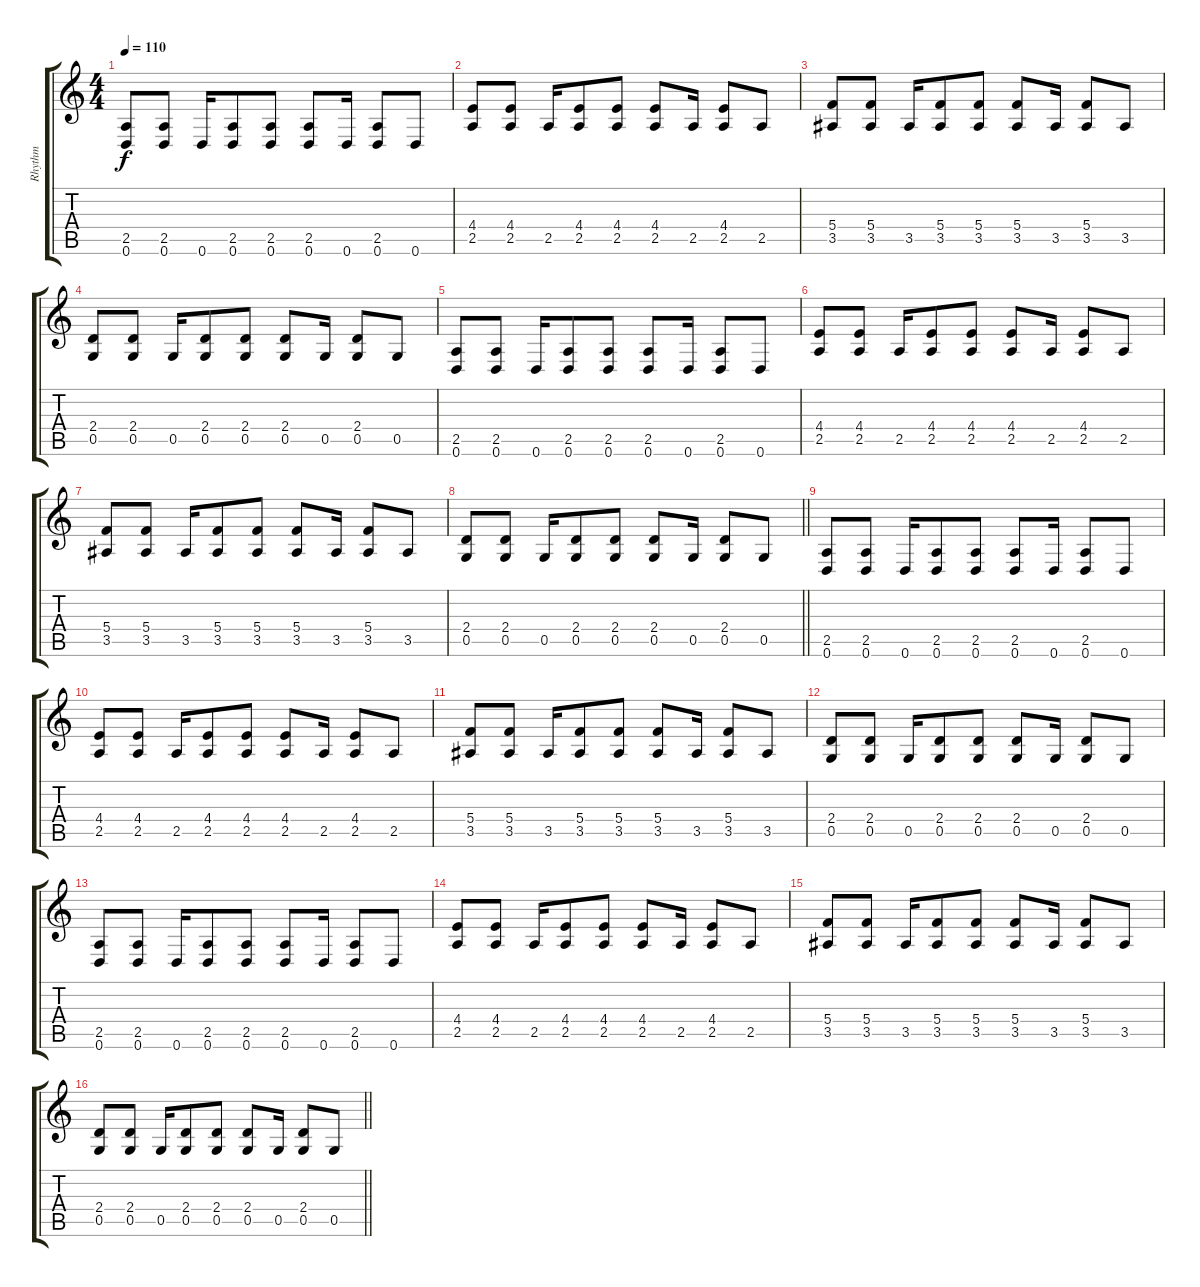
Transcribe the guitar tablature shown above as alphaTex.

\track ("Rhythm" "Rhythm") {instrument distortionguitar}
\staff {score tabs}
\tuning (D4 A3 F3 C3 G2 D2) {hide}
\ts (4 4)
\section ("" "")
\tempo 110
\clef g2
\ks c
(2.5 0.6).8{dy f} (2.5 0.6).8 0.6.16 (2.5 0.6).8 (2.5 0.6).8 (2.5 0.6).8 0.6.16 (2.5 0.6).8 0.6.8 |
(4.4 2.5).8 (4.4 2.5).8 2.5.16 (4.4 2.5).8 (4.4 2.5).8 (4.4 2.5).8 2.5.16 (4.4 2.5).8 2.5.8 |
(5.4 3.5).8 (5.4 3.5).8 3.5.16 (5.4 3.5).8 (5.4 3.5).8 (5.4 3.5).8 3.5.16 (5.4 3.5).8 3.5.8 |
(2.4 0.5).8 (2.4 0.5).8 0.5.16 (2.4 0.5).8 (2.4 0.5).8 (2.4 0.5).8 0.5.16 (2.4 0.5).8 0.5.8 |
(2.5 0.6).8 (2.5 0.6).8 0.6.16 (2.5 0.6).8 (2.5 0.6).8 (2.5 0.6).8 0.6.16 (2.5 0.6).8 0.6.8 |
(4.4 2.5).8 (4.4 2.5).8 2.5.16 (4.4 2.5).8 (4.4 2.5).8 (4.4 2.5).8 2.5.16 (4.4 2.5).8 2.5.8 |
(5.4 3.5).8 (5.4 3.5).8 3.5.16 (5.4 3.5).8 (5.4 3.5).8 (5.4 3.5).8 3.5.16 (5.4 3.5).8 3.5.8 |
\barLineRight lightlight
(2.4 0.5).8 (2.4 0.5).8 0.5.16 (2.4 0.5).8 (2.4 0.5).8 (2.4 0.5).8 0.5.16 (2.4 0.5).8 0.5.8 |
(2.5 0.6).8 (2.5 0.6).8 0.6.16 (2.5 0.6).8 (2.5 0.6).8 (2.5 0.6).8 0.6.16 (2.5 0.6).8 0.6.8 |
(4.4 2.5).8 (4.4 2.5).8 2.5.16 (4.4 2.5).8 (4.4 2.5).8 (4.4 2.5).8 2.5.16 (4.4 2.5).8 2.5.8 |
(5.4 3.5).8 (5.4 3.5).8 3.5.16 (5.4 3.5).8 (5.4 3.5).8 (5.4 3.5).8 3.5.16 (5.4 3.5).8 3.5.8 |
(2.4 0.5).8 (2.4 0.5).8 0.5.16 (2.4 0.5).8 (2.4 0.5).8 (2.4 0.5).8 0.5.16 (2.4 0.5).8 0.5.8 |
(2.5 0.6).8 (2.5 0.6).8 0.6.16 (2.5 0.6).8 (2.5 0.6).8 (2.5 0.6).8 0.6.16 (2.5 0.6).8 0.6.8 |
(4.4 2.5).8 (4.4 2.5).8 2.5.16 (4.4 2.5).8 (4.4 2.5).8 (4.4 2.5).8 2.5.16 (4.4 2.5).8 2.5.8 |
(5.4 3.5).8 (5.4 3.5).8 3.5.16 (5.4 3.5).8 (5.4 3.5).8 (5.4 3.5).8 3.5.16 (5.4 3.5).8 3.5.8 |
\barLineRight lightlight
(2.4 0.5).8 (2.4 0.5).8 0.5.16 (2.4 0.5).8 (2.4 0.5).8 (2.4 0.5).8 0.5.16 (2.4 0.5).8 0.5.8
